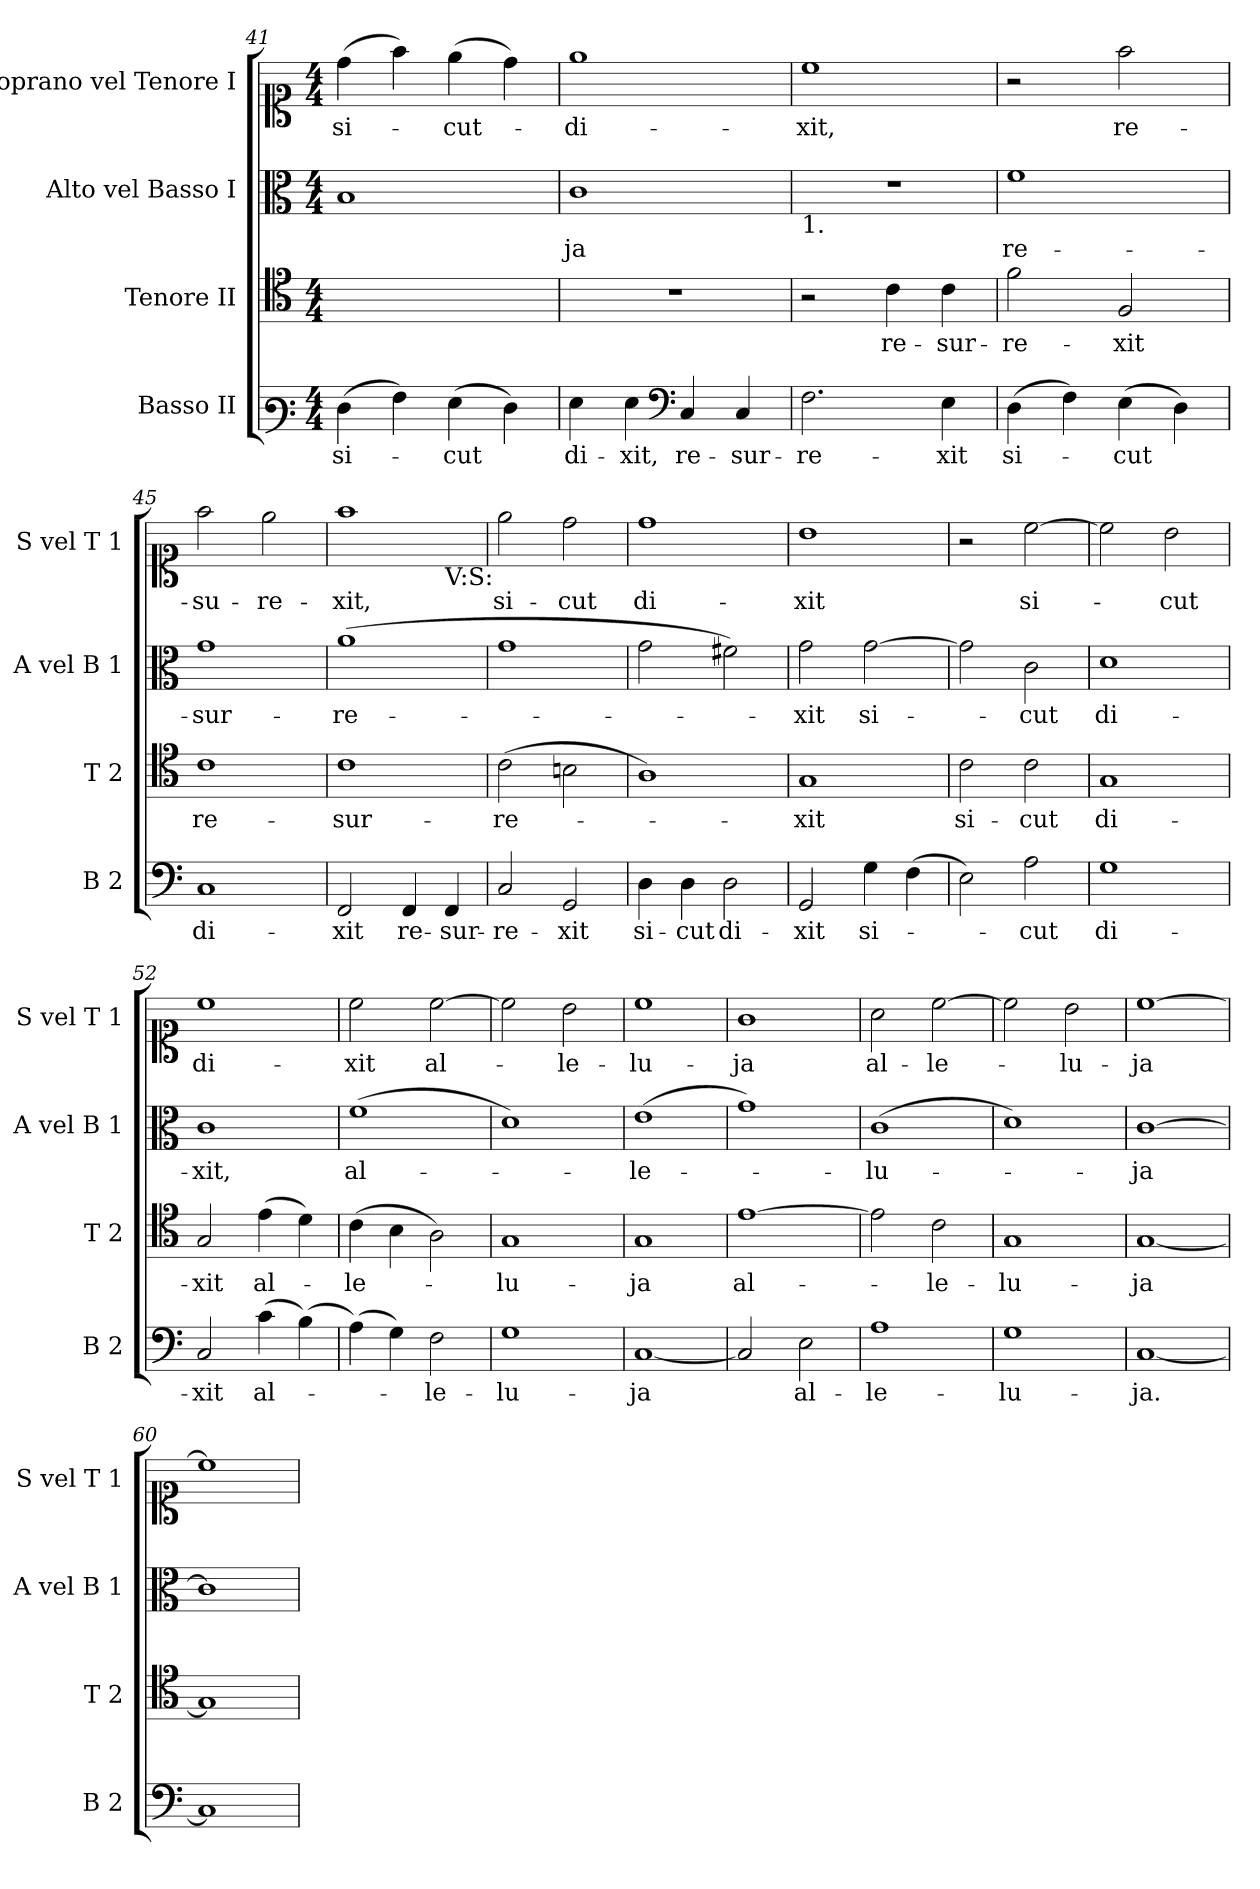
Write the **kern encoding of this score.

**kern	**text	**kern	**text	**kern	**text	**kern	**text
*part4	*part4	*part3	*part3	*part2	*part2	*part1	*part1
*staff4	*staff4	*staff3	*staff3	*staff2	*staff2	*staff1	*staff1
*I"Basso II	*	*I"Tenore II	*	*I"Alto vel Basso I	*	*I"Soprano vel Tenore I	*
*I'B 2	*	*I'T 2	*	*I'A vel B 1	*	*I'S vel T 1	*
*clefF3	*	*clefC4	*	*clefC3	*	*clefC1	*
*k[]	*	*k[]	*	*k[]	*	*k[]	*
*C:	*	*C:	*	*C:	*	*C:	*
*M4/4	*	*M4/4	*	*M4/4	*	*M4/4	*
=41	=41	=41	=41	=41	=41	=41	=41
(4F\	si-	1ryy	.	1B	.	(4dd\	si-
4A\)	.	.	.	.	.	4ff\)	.
(4G\	-cut	.	.	.	.	(4ee\	-cut-
4F\)	.	.	.	.	.	4dd\)	.
=42	=42	=42	=42	=42	=42	=42	=42
4G\	di-	1r	.	1c	-ja	1ee	-di-
4G\	-xit,	.	.	.	.	.	.
*clefF4	*	*	*	*	*	*	*
4C/	re-	.	.	.	.	.	.
4C/	-sur-	.	.	.	.	.	.
=43	=43	=43	=43	=43	=43	=43	=43
!	!	!	!	!LO:TX:b:t=1.	!	!	!
2.F\	-re-	2r	.	1r	.	1cc	-xit,
.	.	4c\	re-	.	.	.	.
4E\	-xit	4c\	-sur-	.	.	.	.
=44	=44	=44	=44	=44	=44	=44	=44
(4D\	si-	2f\	-re-	1f	re-	2r	.
4F\)	.	.	.	.	.	.	.
(4E\	-cut	2F/	-xit	.	.	2ff\	re-
4D\)	.	.	.	.	.	.	.
=45	=45	=45	=45	=45	=45	=45	=45
1C	di-	1c	re-	1g	-sur-	2ff\	-su-
.	.	.	.	.	.	2ee\	-re-
=46	=46	=46	=46	=46	=46	=46	=46
*	*	*	*	*	*	*^	*
2FF/	-xit	1c	-sur-	(1a	-re-	1ff	2.ryy	-xit,
4FF/	re-	.	.	.	.	.	.	.
!	!	!	!	!	!	!	!LO:TX:b:t=V&colon;S&colon;	!
4FF/	-sur-	.	.	.	.	.	4ryy	.
*	*	*	*	*	*	*v	*v	*
=47	=47	=47	=47	=47	=47	=47	=47
2C/	-re-	(2c\	-re-	1g	.	2ee\	si-
2GG/	-xit	2Bn\	.	.	.	2dd\	-cut
=48	=48	=48	=48	=48	=48	=48	=48
4D\	si-	1A)	.	2g\	.	1dd	di-
4D\	-cut	.	.	.	.	.	.
2D\	di-	.	.	2f#X\)	.	.	.
=49	=49	=49	=49	=49	=49	=49	=49
2GG/	-xit	1G	-xit	2g\	-xit	1b	-xit
4G\	si-	.	.	[2g\	si-	.	.
(4F\	.	.	.	.	.	.	.
=50	=50	=50	=50	=50	=50	=50	=50
2E\)	.	2c\	si-	2g\]	.	2r	.
2A\	-cut	2c\	-cut	2c\	-cut	[2cc\	si-
=51	=51	=51	=51	=51	=51	=51	=51
1G	di-	1G	di-	1d	di-	2cc\]	.
.	.	.	.	.	.	2b\	-cut
=52	=52	=52	=52	=52	=52	=52	=52
2C/	-xit	2G/	-xit	1c	-xit,	1cc	di-
(4c\	al-	(4e\	al-	.	.	.	.
(4B\)	.	4d\)	.	.	.	.	.
=53	=53	=53	=53	=53	=53	=53	=53
(4A\)	.	(4c\	-le-	(1f	al-	2cc\	-xit
4G\)	.	4B\	.	.	.	.	.
2F\	-le-	2A\)	.	.	.	[2cc\	al-
=54	=54	=54	=54	=54	=54	=54	=54
1G	-lu-	1G	-lu-	1d)	.	2cc\]	.
.	.	.	.	.	.	2b\	-le-
=55	=55	=55	=55	=55	=55	=55	=55
[1C	-ja	1G	-ja	(1e	-le-	1cc	-lu-
=56	=56	=56	=56	=56	=56	=56	=56
2C/]	.	[1e	al-	1g)	.	1g	-ja
2E\	al-	.	.	.	.	.	.
=57	=57	=57	=57	=57	=57	=57	=57
1A	-le-	2e\]	.	(1c	-lu-	2a\	al-
.	.	2c\	-le-	.	.	[2cc\	-le-
=58	=58	=58	=58	=58	=58	=58	=58
1G	-lu-	1G	-lu-	1d)	.	2cc\]	.
.	.	.	.	.	.	2b\	-lu-
=59	=59	=59	=59	=59	=59	=59	=59
[1C	-ja.	[1G	-ja	[1c	-ja	[1cc	-ja
=60	=60	=60	=60	=60	=60	=60	=60
1C]	.	1G]	.	1c]	.	1cc]	.
=	=	=	=	=	=	=	=
*-	*-	*-	*-	*-	*-	*-	*-
